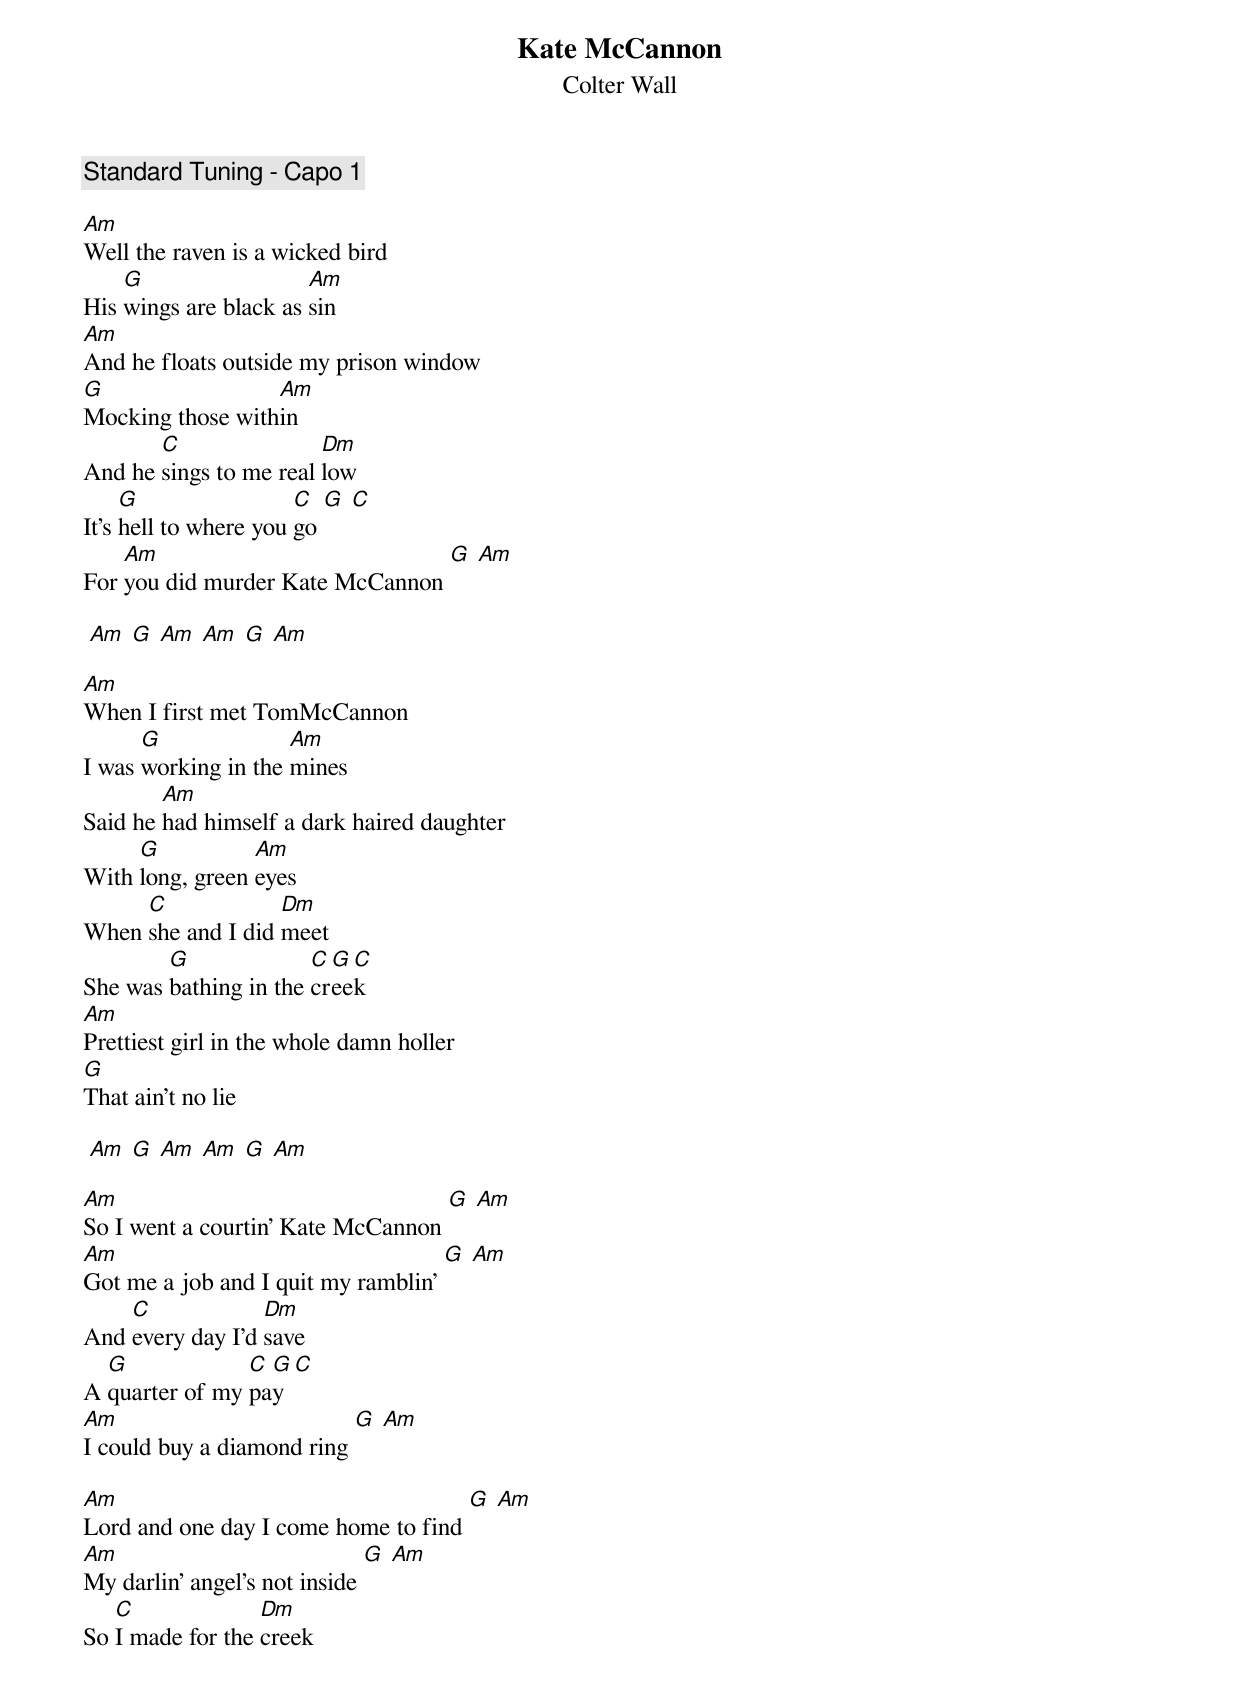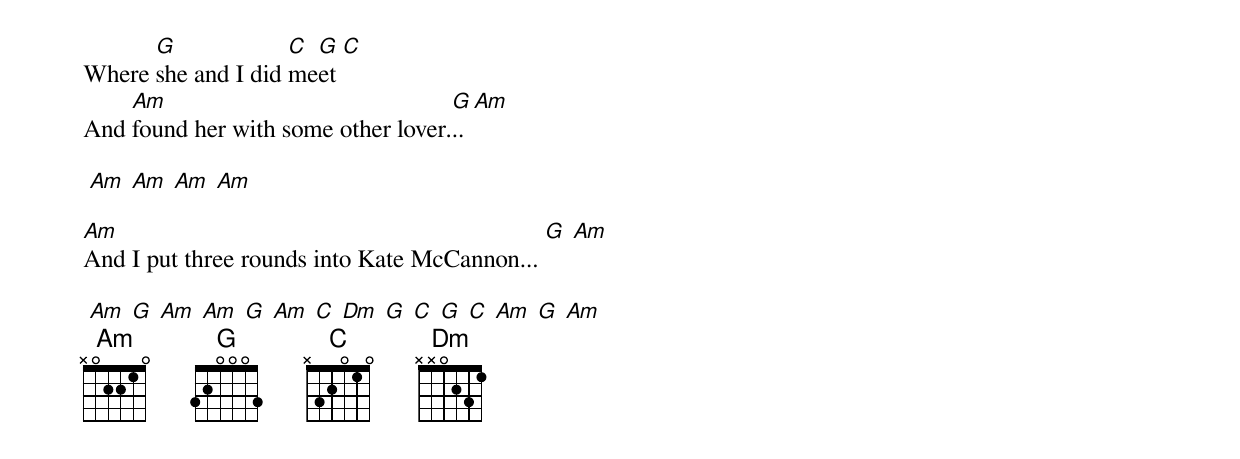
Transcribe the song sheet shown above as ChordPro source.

{title: Kate McCannon}
{subtitle: Colter Wall}

{c:Standard Tuning - Capo 1}

[Am]Well the raven is a wicked bird
His [G]wings are black as [Am]sin
[Am]And he floats outside my prison window
[G]Mocking those with[Am]in
And he [C]sings to me real [Dm]low
It's [G]hell to where you [C]go [G] [C]
For [Am]you did murder Kate McCannon [G] [Am]

 [Am] [G] [Am] [Am] [G] [Am]

[Am]When I first met TomMcCannon
I was [G]working in the [Am]mines
Said he [Am]had himself a dark haired daughter
With [G]long, green [Am]eyes
When [C]she and I did [Dm]meet
She was [G]bathing in the [C]cr[G]ee[C]k
[Am]Prettiest girl in the whole damn holler
[G]That ain't no lie

 [Am] [G] [Am] [Am] [G] [Am]

[Am]So I went a courtin' Kate McCannon [G] [Am]
[Am]Got me a job and I quit my ramblin' [G] [Am]
And [C]every day I'd [Dm]save
A [G]quarter of my [C]pa[G]y [C]
[Am]I could buy a diamond ring [G] [Am]

[Am]Lord and one day I come home to find [G] [Am]
[Am]My darlin' angel's not inside [G] [Am]
So [C]I made for the [Dm]creek
Where [G]she and I did [C]me[G]et [C]
And [Am]found her with some other lover.[G].. [Am]

 [Am] [Am] [Am] [Am]

[Am]And I put three rounds into Kate McCannon... [G] [Am]

 [Am] [G] [Am] [Am] [G] [Am] [C] [Dm] [G] [C] [G] [C] [Am] [G] [Am]
